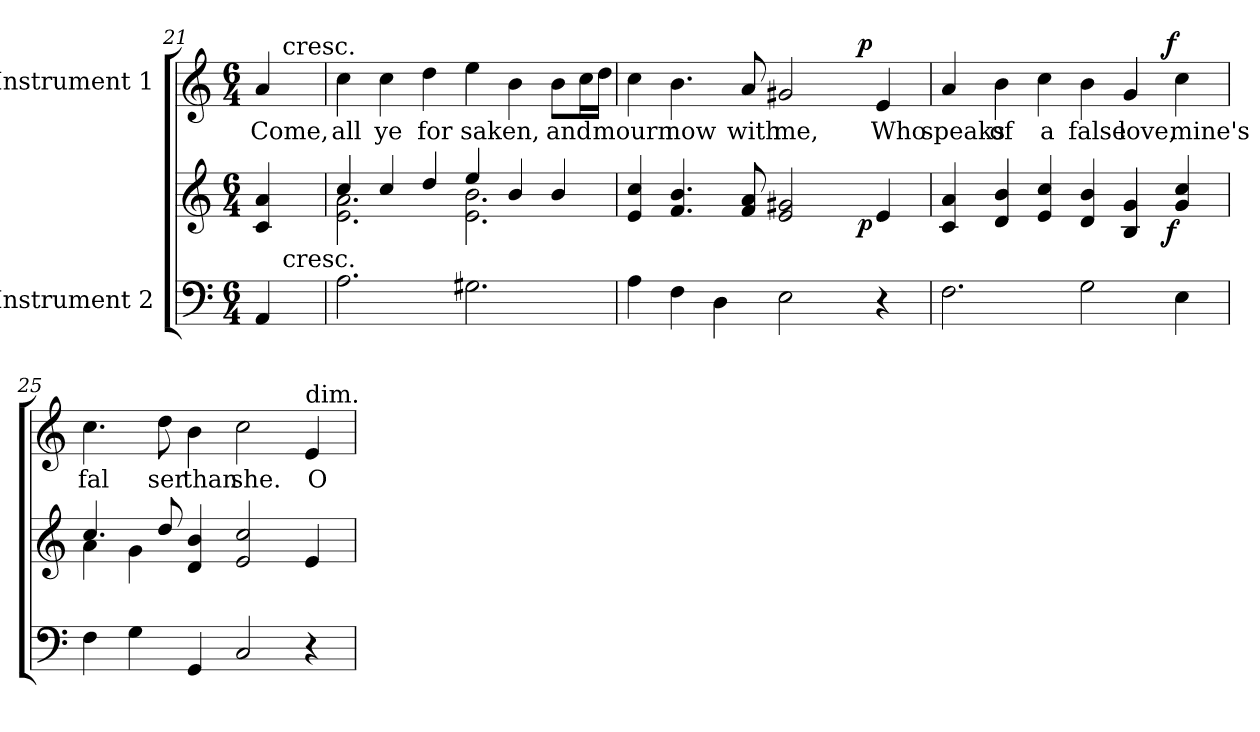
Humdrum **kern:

**kern	**kern	**dynam	**kern	**text	**dynam
*part2	*part2	*part2	*part1	*part1	*part1
*staff3	*staff2	*staff2/3	*staff1	*staff1	*staff1
*I"Instrument 2	*	*	*I"Instrument 1	*	*
!!LO:LB:g=z
*clefF4	*clefG2	*	*clefG2	*	*
*M6/4	*M6/4	*	*M6/4	*	*
=21	=21	=21	=21	=21	=21
!	!	!	!	!LO:LY:b:cj	!
*^	*	*	*^	*	*
4AA/	16ryy	4c/ 4a/	.	4a/	16ryy	Come,	.
.	64ryy	.	.	.	64ryy	.	.
!	!	!	!	!	!LO:TX:a:t=cresc.	!	!
!	!LO:TX:a:t=cresc.	!	!	!	!	!	!
.	8ryy	.	.	.	8ryy	.	.
.	32.ryy	.	.	.	32.ryy	.	.
=22	=22	=22	=22	=22	=22	=22	=22
*	*	*^	*	*	*	*	*
!	!	!	!	!	!	!	!LO:LY:b:cj	!
*v	*v	*	*	*	*v	*v	*	*
2.A\	4cc/	2.e\ 2.a\	.	4cc\	all	.
!	!	!	!	!	!LO:LY:b:cj	!
.	4cc/	.	.	4cc\	ye	.
!	!	!	!	!	!LO:LY:b:cj	!
.	4dd/	.	.	4dd\	for	.
!	!	!	!	!	!LO:LY:b	!
2.G#X\	4ee/	2.b\ 2.e\	.	4ee\	saken,	.
.	4b/	.	.	4b\	.	.
!	!	!	!	!	!LO:LY:b	!
.	4b/	.	.	8b\L	and	.
.	.	.	.	16cc\	.	.
!	!	!	!	!	!LO:LY:b	!
.	.	.	.	16dd\J	mourn	.
=23	=23	=23	=23	=23	=23	=23
*	*	*	*	*^	*	*
4A\	4cc/ 4e/	1ryy	.	4cc\	1ryy	.	.
!	!	!	!	!	!	!LO:LY:b:cj	!
4F\	4.b/ 4.f/	.	.	4.b\	.	now	.
4D\	.	.	.	.	.	.	.
!	!	!	!	!	!	!LO:LY:b:cj	!
.	8a/ 8f/	.	.	8a/	.	with	.
!	!	!	!	!	!	!LO:LY:b:cj	!
2E\	2e/ 2g#X/	.	.	2g#X/	.	me,	.
.	.	8.ryy	.	.	8.ryy	.	.
!	!	!	!LO:DY:b	!	!	!	!LO:DY:a
.	.	4ryy	p	.	4ryy	.	p
!	!	!	!	!	!	!LO:LY:b:cj	!
4r	4e/	.	.	4e/	.	Who	.
.	.	16ryy	.	.	16ryy	.	.
=24	=24	=24	=24	=24	=24	=24	=24
!	!	!	!	!	!	!LO:LY:b:cj	!
2.F\	4c/ 4a/	1ryy	.	4a/	1ryy	speaks	.
!	!	!	!	!	!	!LO:LY:b:cj	!
.	4d/ 4b/	.	.	4b\	.	of	.
!	!	!	!	!	!	!LO:LY:b:cj	!
.	4cc/ 4e/	.	.	4cc\	.	a	.
!	!	!	!	!	!	!LO:LY:b:cj	!
2G\	4d/ 4b/	.	.	4b\	.	false	.
!	!	!	!	!	!	!LO:LY:b:cj	!
.	4B/ 4g/	8...ryy	.	4g/	8...ryy	love,	.
!	!	!	!LO:DY:b	!	!	!	!LO:DY:a
.	.	4ryy	f	.	4ryy	.	f
!	!	!	!	!	!	!LO:LY:b:cj	!
4E\	4cc/ 4g/	.	.	4cc\	.	mine's	.
.	.	64ryy	.	.	64ryy	.	.
!!LO:LB:g=z
=25	=25	=25	=25	=25	=25	=25	=25
!	!	!	!	!	!	!LO:LY:b:cj	!
*	*	*	*	*v	*v	*	*
4F\	4.cc/	4a\	.	4.cc\	fal	.
4G\	.	4g\	.	.	.	.
!	!	!	!	!	!LO:LY:b:cj	!
.	8dd/	.	.	8dd\	ser	.
!	!	!	!	!	!LO:LY:b:cj	!
4GG/	4d/ 4b/	1ryy	.	4b\	than	.
!	!	!	!	!	!LO:LY:b:cj	!
2C/	2e/ 2cc/	.	.	2cc\	she.	.
!	!	!	!	!LO:TX:a:t=dim.	!	!
!	!	!	!	!	!LO:LY:b:cj	!
4r	4e/	.	.	4e/	O	.
*	*v	*v	*	*	*	*
=	=	=	=	=	=
*-	*-	*-	*-	*-	*-
